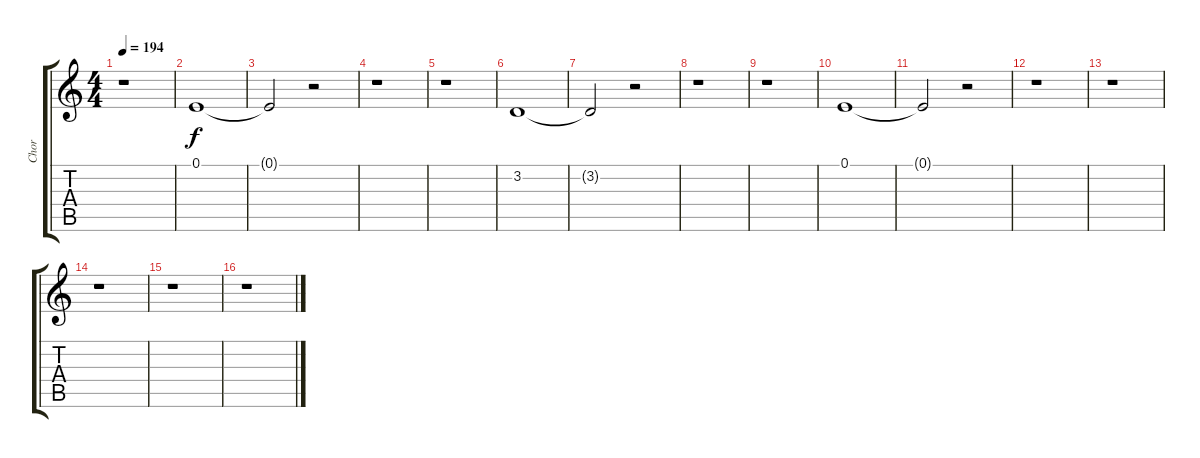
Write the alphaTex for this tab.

\track ("Chor" "Chor") {instrument choiraahs}
\staff {score tabs}
\tuning (E4 B3 G3 D3 A2 E2) {hide}
\ts (4 4)
\tempo 194
\clef g2
\ks c
r.1{dy f} |
0.1.1 |
0.1{t}.2 r.2 |
r.1 |
r.1 |
3.2.1 |
3.2{t}.2 r.2 |
r.1 |
r.1 |
0.1.1 |
0.1{t}.2 r.2 |
r.1 |
r.1 |
r.1 |
r.1 |
r.1
